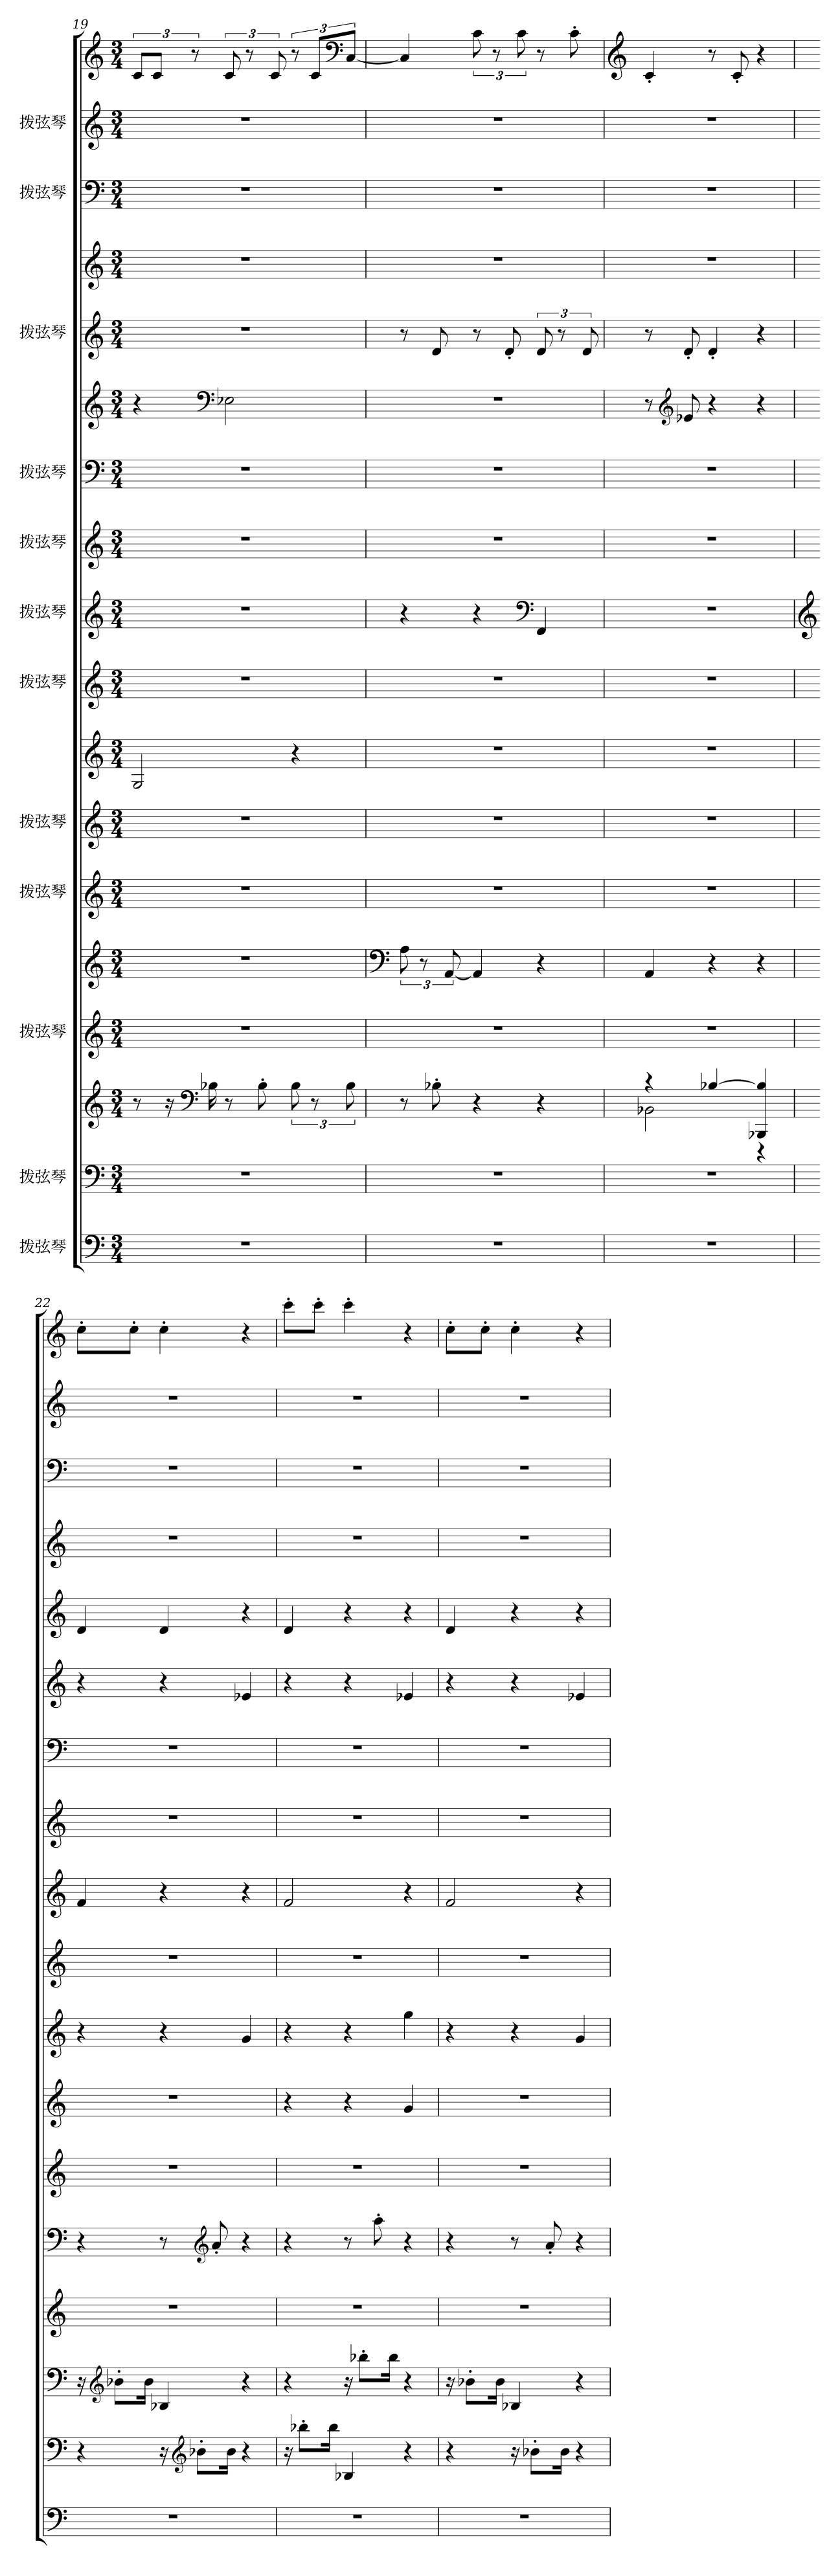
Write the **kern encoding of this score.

**kern	**kern	**kern	**kern	**kern	**kern	**kern	**kern	**kern	**kern	**kern	**kern	**kern	**kern	**kern	**kern	**kern	**kern
*part12	*part11	*part11	*part10	*part10	*part9	*part8	*part8	*part7	*part6	*part5	*part4	*part4	*part3	*part3	*part2	*part1	*part1
*staff18	*staff17	*staff16	*staff15	*staff14	*staff13	*staff12	*staff11	*staff10	*staff9	*staff8	*staff7	*staff6	*staff5	*staff4	*staff3	*staff2	*staff1
*I"拨弦琴	*I"拨弦琴	*	*I"拨弦琴	*	*I"拨弦琴	*I"拨弦琴	*	*I"拨弦琴	*I"拨弦琴	*I"拨弦琴	*I"拨弦琴	*	*I"拨弦琴	*	*I"拨弦琴	*I"拨弦琴	*
*clefF4	*clefF4	*clefG2	*clefG2	*clefG2	*clefG2	*clefG2	*clefG2	*clefG2	*clefG2	*clefG2	*clefF4	*clefG2	*clefG2	*clefG2	*clefF4	*clefG2	*clefG2
*k[]	*k[]	*k[]	*k[]	*k[]	*k[]	*k[]	*k[]	*k[]	*k[]	*k[]	*k[]	*k[]	*k[]	*k[]	*k[]	*k[]	*k[]
*M3/4	*M3/4	*M3/4	*M3/4	*M3/4	*M3/4	*M3/4	*M3/4	*M3/4	*M3/4	*M3/4	*M3/4	*M3/4	*M3/4	*M3/4	*M3/4	*M3/4	*M3/4
=19	=19	=19	=19	=19	=19	=19	=19	=19	=19	=19	=19	=19	=19	=19	=19	=19	=19
2.r	2.r	8r	2.r	2.r	2.r	2.r	2G/	2.r	2.r	2.r	2.r	4r	2.r	2.r	2.r	2.r	12c/L
.	.	.	.	.	.	.	.	.	.	.	.	.	.	.	.	.	12c/J
.	.	16r	.	.	.	.	.	.	.	.	.	.	.	.	.	.	.
.	.	.	.	.	.	.	.	.	.	.	.	.	.	.	.	.	12r
*	*	*clefF4	*	*	*	*	*	*	*	*	*	*	*	*	*	*	*
.	.	16B-X\	.	.	.	.	.	.	.	.	.	.	.	.	.	.	.
*	*	*	*	*	*	*	*	*	*	*	*	*clefF4	*	*	*	*	*
.	.	8r	.	.	.	.	.	.	.	.	.	2E-X\	.	.	.	.	12c/
.	.	.	.	.	.	.	.	.	.	.	.	.	.	.	.	.	12r
.	.	8B-'\	.	.	.	.	.	.	.	.	.	.	.	.	.	.	.
.	.	.	.	.	.	.	.	.	.	.	.	.	.	.	.	.	12c/
.	.	12B-\	.	.	.	.	4r	.	.	.	.	.	.	.	.	.	12r
.	.	12r	.	.	.	.	.	.	.	.	.	.	.	.	.	.	12c/L
*	*	*	*	*	*	*	*	*	*	*	*	*	*	*	*	*	*clefF4
.	.	12B-\	.	.	.	.	.	.	.	.	.	.	.	.	.	.	[12C/J
!!LO:PB:g=z
=20	=20	=20	=20	=20	=20	=20	=20	=20	=20	=20	=20	=20	=20	=20	=20	=20	=20
*	*	*	*	*clefF4	*	*	*	*	*	*	*	*	*	*	*	*	*
2.r	2.r	8r	2.r	12A\	2.r	2.r	2.r	2.r	4r	2.r	2.r	2.r	8r	2.r	2.r	2.r	4C/]
.	.	.	.	12r	.	.	.	.	.	.	.	.	.	.	.	.	.
.	.	8B-X'\	.	.	.	.	.	.	.	.	.	.	8d/	.	.	.	.
.	.	.	.	[12AA/	.	.	.	.	.	.	.	.	.	.	.	.	.
.	.	4r	.	4AA/]	.	.	.	.	4r	.	.	.	8r	.	.	.	12c\
.	.	.	.	.	.	.	.	.	.	.	.	.	.	.	.	.	12r
.	.	.	.	.	.	.	.	.	.	.	.	.	8d'/	.	.	.	.
.	.	.	.	.	.	.	.	.	.	.	.	.	.	.	.	.	12c\
*	*	*	*	*	*	*	*	*	*clefF4	*	*	*	*	*	*	*	*
.	.	4r	.	4r	.	.	.	.	4FF/	.	.	.	12d/	.	.	.	8r
.	.	.	.	.	.	.	.	.	.	.	.	.	12r	.	.	.	.
.	.	.	.	.	.	.	.	.	.	.	.	.	.	.	.	.	8c'\
.	.	.	.	.	.	.	.	.	.	.	.	.	12d/	.	.	.	.
=21	=21	=21	=21	=21	=21	=21	=21	=21	=21	=21	=21	=21	=21	=21	=21	=21	=21
*	*	*	*	*	*	*	*	*	*	*	*	*	*	*	*	*	*clefG2
*	*	*^	*	*	*	*	*	*	*	*	*	*	*	*	*	*	*
2.r	2.r	4r	2BB-X\	2.r	4AA/	2.r	2.r	2.r	2.r	2.r	2.r	2.r	8r	8r	2.r	2.r	2.r	4c'/
*	*	*	*	*	*	*	*	*	*	*	*	*	*clefG2	*	*	*	*	*
.	.	.	.	.	.	.	.	.	.	.	.	.	8e-X/	8d'/	.	.	.	.
.	.	[4B-X/	.	.	4r	.	.	.	.	.	.	.	4r	4d'/	.	.	.	8r
.	.	.	.	.	.	.	.	.	.	.	.	.	.	.	.	.	.	8c'/
.	.	4BBB-X/ 4B-/]	4r	.	4r	.	.	.	.	.	.	.	4r	4r	.	.	.	4r
*	*	*v	*v	*	*	*	*	*	*	*	*	*	*	*	*	*	*	*
=22	=22	=22	=22	=22	=22	=22	=22	=22	=22	=22	=22	=22	=22	=22	=22	=22	=22
*	*	*	*	*	*	*	*	*	*clefG2	*	*	*	*	*	*	*	*
2.r	4r	16r	2.r	4r	2.r	2.r	4r	2.r	4f/	2.r	2.r	4r	4d/	2.r	2.r	2.r	8cc'\L
*	*	*clefG2	*	*	*	*	*	*	*	*	*	*	*	*	*	*	*
.	.	8b-X'\L	.	.	.	.	.	.	.	.	.	.	.	.	.	.	.
.	.	.	.	.	.	.	.	.	.	.	.	.	.	.	.	.	8cc'\J
.	.	16b-\Jk	.	.	.	.	.	.	.	.	.	.	.	.	.	.	.
.	16r	4B-X/	.	8r	.	.	4r	.	4r	.	.	4r	4d/	.	.	.	4cc'\
*	*clefG2	*	*	*	*	*	*	*	*	*	*	*	*	*	*	*	*
.	8b-X'\L	.	.	.	.	.	.	.	.	.	.	.	.	.	.	.	.
*	*	*	*	*clefG2	*	*	*	*	*	*	*	*	*	*	*	*	*
.	.	.	.	8a'/	.	.	.	.	.	.	.	.	.	.	.	.	.
.	16b-\Jk	.	.	.	.	.	.	.	.	.	.	.	.	.	.	.	.
.	4r	4r	.	4r	.	.	4g/	.	4r	.	.	4e-X/	4r	.	.	.	4r
!!LO:PB:g=z
=23	=23	=23	=23	=23	=23	=23	=23	=23	=23	=23	=23	=23	=23	=23	=23	=23	=23
2.r	16r	4r	2.r	4r	2.r	4r	4r	2.r	2f/	2.r	2.r	4r	4d/	2.r	2.r	2.r	8ccc'\L
.	8bb-X'\L	.	.	.	.	.	.	.	.	.	.	.	.	.	.	.	.
.	.	.	.	.	.	.	.	.	.	.	.	.	.	.	.	.	8ccc'\J
.	16bb-\Jk	.	.	.	.	.	.	.	.	.	.	.	.	.	.	.	.
.	4B-X/	16r	.	8r	.	4r	4r	.	.	.	.	4r	4r	.	.	.	4ccc'\
.	.	8bb-X'\L	.	.	.	.	.	.	.	.	.	.	.	.	.	.	.
.	.	.	.	8aa'\	.	.	.	.	.	.	.	.	.	.	.	.	.
.	.	16bb-\Jk	.	.	.	.	.	.	.	.	.	.	.	.	.	.	.
.	4r	4r	.	4r	.	4g/	4gg\	.	4r	.	.	4e-X/	4r	.	.	.	4r
=24	=24	=24	=24	=24	=24	=24	=24	=24	=24	=24	=24	=24	=24	=24	=24	=24	=24
2.r	4r	16r	2.r	4r	2.r	2.r	4r	2.r	2f/	2.r	2.r	4r	4d/	2.r	2.r	2.r	8cc'\L
.	.	8b-X'\L	.	.	.	.	.	.	.	.	.	.	.	.	.	.	.
.	.	.	.	.	.	.	.	.	.	.	.	.	.	.	.	.	8cc'\J
.	.	16b-\Jk	.	.	.	.	.	.	.	.	.	.	.	.	.	.	.
.	16r	4B-X/	.	8r	.	.	4r	.	.	.	.	4r	4r	.	.	.	4cc'\
.	8b-X'\L	.	.	.	.	.	.	.	.	.	.	.	.	.	.	.	.
.	.	.	.	8a'/	.	.	.	.	.	.	.	.	.	.	.	.	.
.	16b-\Jk	.	.	.	.	.	.	.	.	.	.	.	.	.	.	.	.
.	4r	4r	.	4r	.	.	4g/	.	4r	.	.	4e-X/	4r	.	.	.	4r
=	=	=	=	=	=	=	=	=	=	=	=	=	=	=	=	=	=
*-	*-	*-	*-	*-	*-	*-	*-	*-	*-	*-	*-	*-	*-	*-	*-	*-	*-
